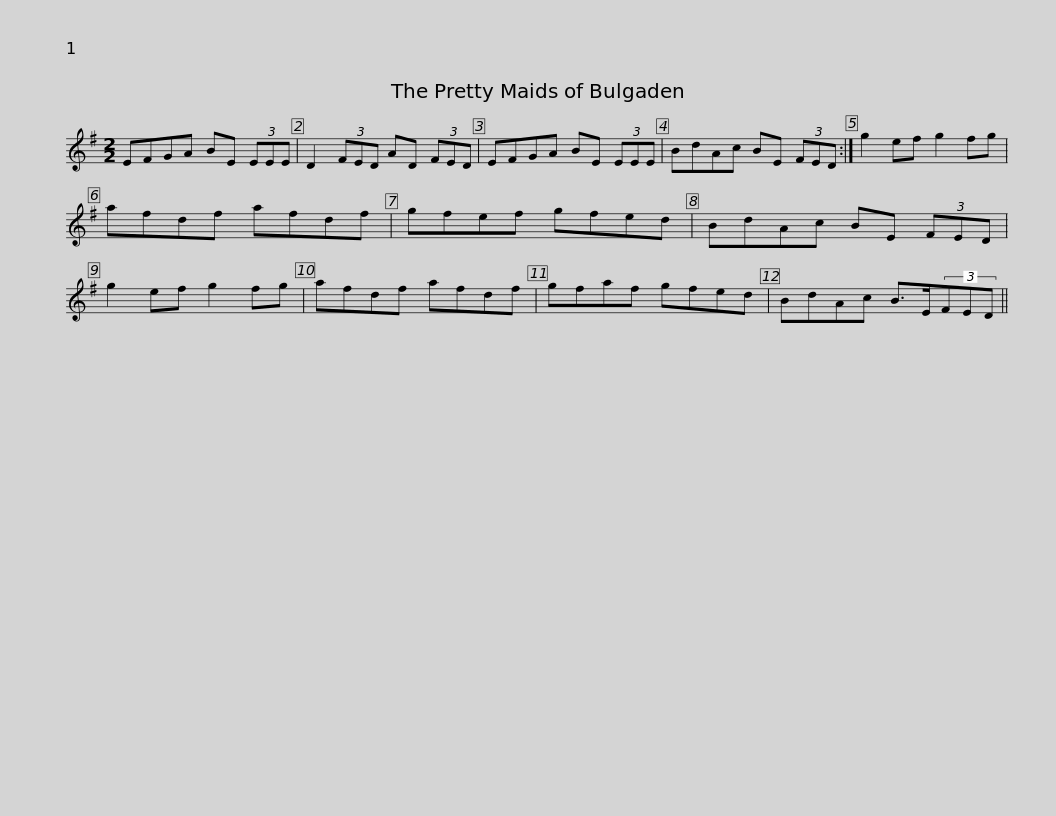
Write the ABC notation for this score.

X:1
L:1/8
M:2/2
I:linebreak $
K:Emin
V:1 treble
V:1
 EFGA BE (3EEE | D2 (3FED AD (3FED | EFGA BE (3EEE | BdAc BE (3FED :| g2 ef g2 fg |$ %5
 afdf afdf | gfef gfed | BdAc BE (3FED | g2 ef g2 fg | afdf afdf |$ %10
 gfaf gfed | BdAc B>E(3FED || %12
